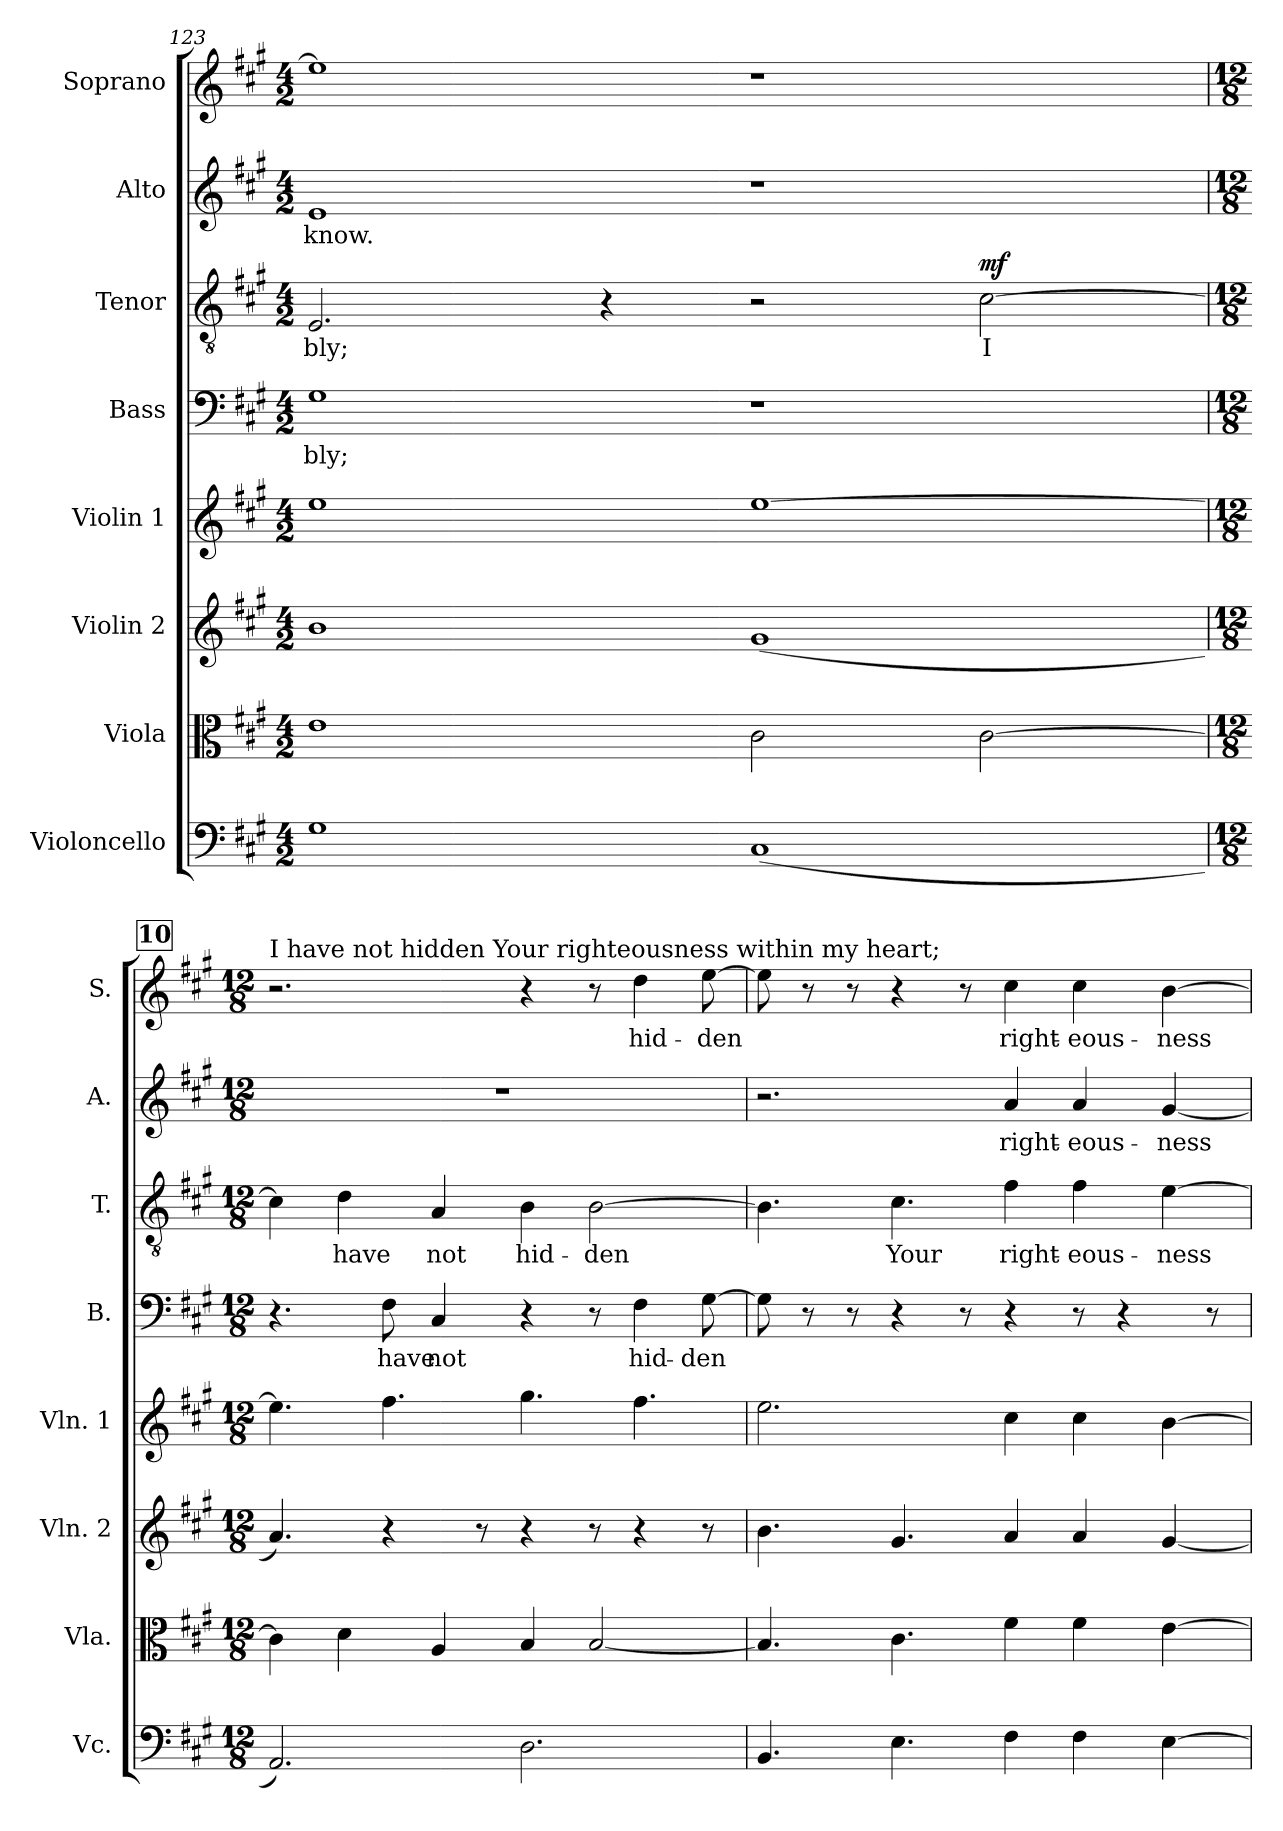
**kern	**kern	**kern	**kern	**kern	**text	**kern	**text	**dynam	**kern	**text	**kern	**text
*part8	*part7	*part6	*part5	*part4	*part4	*part3	*part3	*part3	*part2	*part2	*part1	*part1
*staff8	*staff7	*staff6	*staff5	*staff4	*staff4	*staff3	*staff3	*staff3	*staff2	*staff2	*staff1	*staff1
*I"Violoncello	*I"Viola	*I"Violin 2	*I"Violin 1	*I"Bass	*	*I"Tenor	*	*	*I"Alto	*	*I"Soprano	*
*I'Vc.	*I'Vla.	*I'Vln. 2	*I'Vln. 1	*I'B.	*	*I'T.	*	*	*I'A.	*	*I'S.	*
*clefF4	*clefC3	*clefG2	*clefG2	*clefF4	*	*clefGv2	*	*	*clefG2	*	*clefG2	*
*k[f#c#g#]	*k[f#c#g#]	*k[f#c#g#]	*k[f#c#g#]	*k[f#c#g#]	*	*k[f#c#g#]	*	*	*k[f#c#g#]	*	*k[f#c#g#]	*
*M4/2	*M4/2	*M4/2	*M4/2	*M4/2	*	*M4/2	*	*	*M4/2	*	*M4/2	*
=123	=123	=123	=123	=123	=123	=123	=123	=123	=123	=123	=123	=123
1G#	1e	1b	1ee	1G#	-bly;	2.E/	-bly;	.	1e	know.	1ee]	.
.	.	.	.	.	.	4r	.	.	.	.	.	.
(<1C#	2c#\	(<1g#	[1ee	1r	.	2r	.	.	1r	.	1r	.
!	!	!	!	!	!	!	!	!LO:DY:b	!	!	!	!
.	[2c#\	.	.	.	.	[2c#\	I	mf	.	.	.	.
!!LO:REH:place=s1:a:B:fs=14:t=10
=124	=124	=124	=124	=124	=124	=124	=124	=124	=124	=124	=124	=124
*M12/8	*M12/8	*M12/8	*M12/8	*M12/8	*	*M12/8	*	*	*M12/8	*	*M12/8	*
!	!	!	!	!	!	!	!	!	!	!	!LO:TX:a:t=I have not hidden Your righteousness within my heart;	!
2.AA/)	4c#\]	4.a/)	4.ee\]	4.r	.	4c#\]	.	.	1.r	.	2.r	.
.	4d\	.	.	.	.	4d\	have	.	.	.	.	.
.	.	4r	4.ff#\	8F#\	have	.	.	.	.	.	.	.
.	4A/	.	.	4C#/	not	4A/	not	.	.	.	.	.
.	.	8r	.	.	.	.	.	.	.	.	.	.
2.D\	4B/	4r	4.gg#\	4r	.	4B\	hid-	.	.	.	4r	.
.	[2B/	8r	.	8r	.	[2B\	-den	.	.	.	8r	.
.	.	4r	4.ff#\	4F#\	hid-	.	.	.	.	.	4dd\	hid-
.	.	8r	.	[8G#\	-den	.	.	.	.	.	[8ee\	-den
!!LO:PB:g=z
=125	=125	=125	=125	=125	=125	=125	=125	=125	=125	=125	=125	=125
4.BB/	4.B/]	4.b\	2.ee\	8G#\]	.	4.B\]	.	.	2.r	.	8ee\]	.
.	.	.	.	8r	.	.	.	.	.	.	8r	.
.	.	.	.	8r	.	.	.	.	.	.	8r	.
4.E\	4.c#\	4.g#/	.	4r	.	4.c#\	Your	.	.	.	4r	.
.	.	.	.	8r	.	.	.	.	.	.	8r	.
4F#\	4f#\	4a/	4cc#\	4r	.	4f#\	right-	.	4a/	right-	4cc#\	right-
4F#\	4f#\	4a/	4cc#\	8r	.	4f#\	-eous-	.	4a/	-eous-	4cc#\	-eous-
.	.	.	.	4r	.	.	.	.	.	.	.	.
[4E\	[4e\	[4g#/	[4b\	.	.	[4e\	-ness	.	[4g#/	-ness	[4b\	-ness
.	.	.	.	8r	.	.	.	.	.	.	.	.
=	=	=	=	=	=	=	=	=	=	=	=	=
*-	*-	*-	*-	*-	*-	*-	*-	*-	*-	*-	*-	*-
